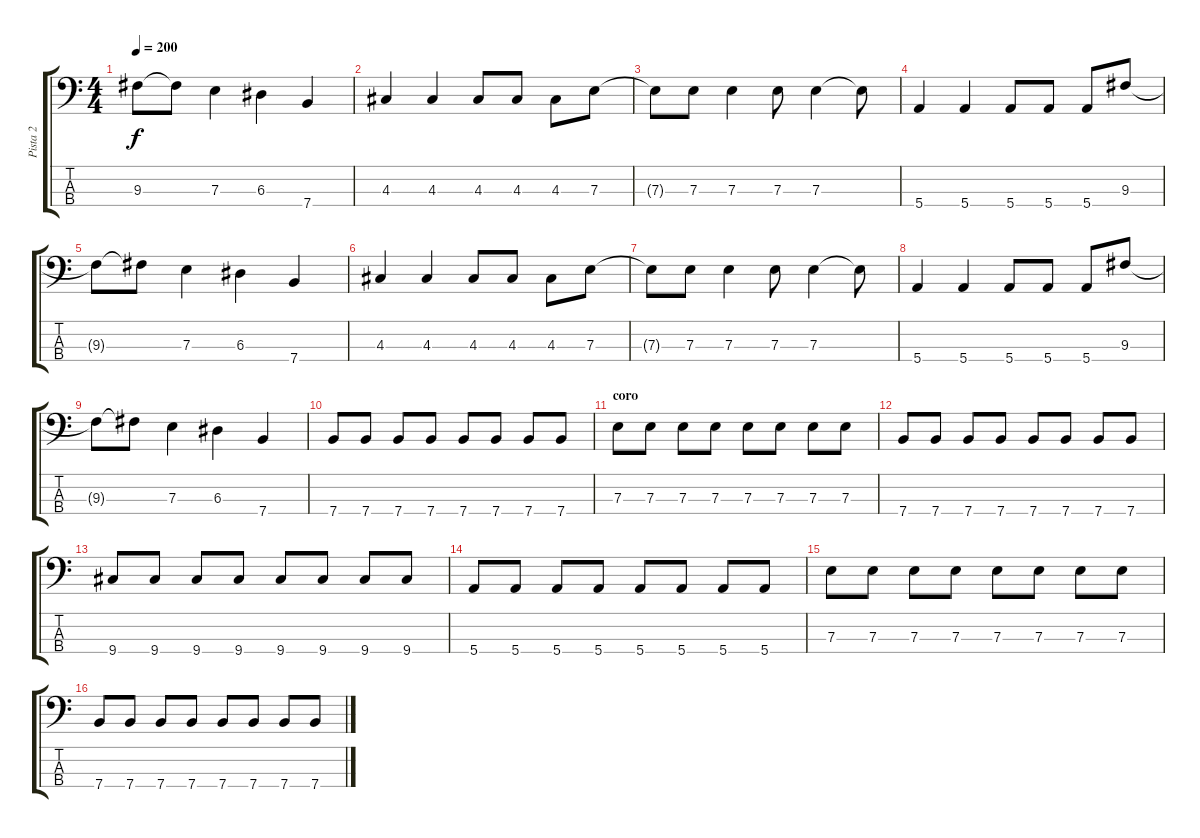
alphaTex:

\track ("Pista 2" "Pista 2") {instrument electricbassfinger}
\staff {score tabs}
\tuning (G2 D2 A1 E1) {hide}
\ts (4 4)
\tempo 200
\clef f4
\ks c
9.3{t}.8{dy f} 9.3{t}.8 7.3.4 6.3.4 7.4.4 |
4.3.4 4.3.4 4.3.8 4.3.8 4.3.8 7.3.8 |
7.3{t}.8 7.3.8 7.3.4 7.3.8 7.3.4 7.3{t}.8 |
5.4.4 5.4.4 5.4.8 5.4.8 5.4.8 9.3.8 |
9.3{t}.8 9.3{t}.8 7.3.4 6.3.4 7.4.4 |
4.3.4 4.3.4 4.3.8 4.3.8 4.3.8 7.3.8 |
7.3{t}.8 7.3.8 7.3.4 7.3.8 7.3.4 7.3{t}.8 |
5.4.4 5.4.4 5.4.8 5.4.8 5.4.8 9.3.8 |
9.3{t}.8 9.3{t}.8 7.3.4 6.3.4 7.4.4 |
7.4.8 7.4.8 7.4.8 7.4.8 7.4.8 7.4.8 7.4.8 7.4.8 |
\section ("" "coro")
7.3.8 7.3.8 7.3.8 7.3.8 7.3.8 7.3.8 7.3.8 7.3.8 |
7.4.8 7.4.8 7.4.8 7.4.8 7.4.8 7.4.8 7.4.8 7.4.8 |
9.4.8 9.4.8 9.4.8 9.4.8 9.4.8 9.4.8 9.4.8 9.4.8 |
5.4.8 5.4.8 5.4.8 5.4.8 5.4.8 5.4.8 5.4.8 5.4.8 |
7.3.8 7.3.8 7.3.8 7.3.8 7.3.8 7.3.8 7.3.8 7.3.8 |
7.4.8 7.4.8 7.4.8 7.4.8 7.4.8 7.4.8 7.4.8 7.4.8
